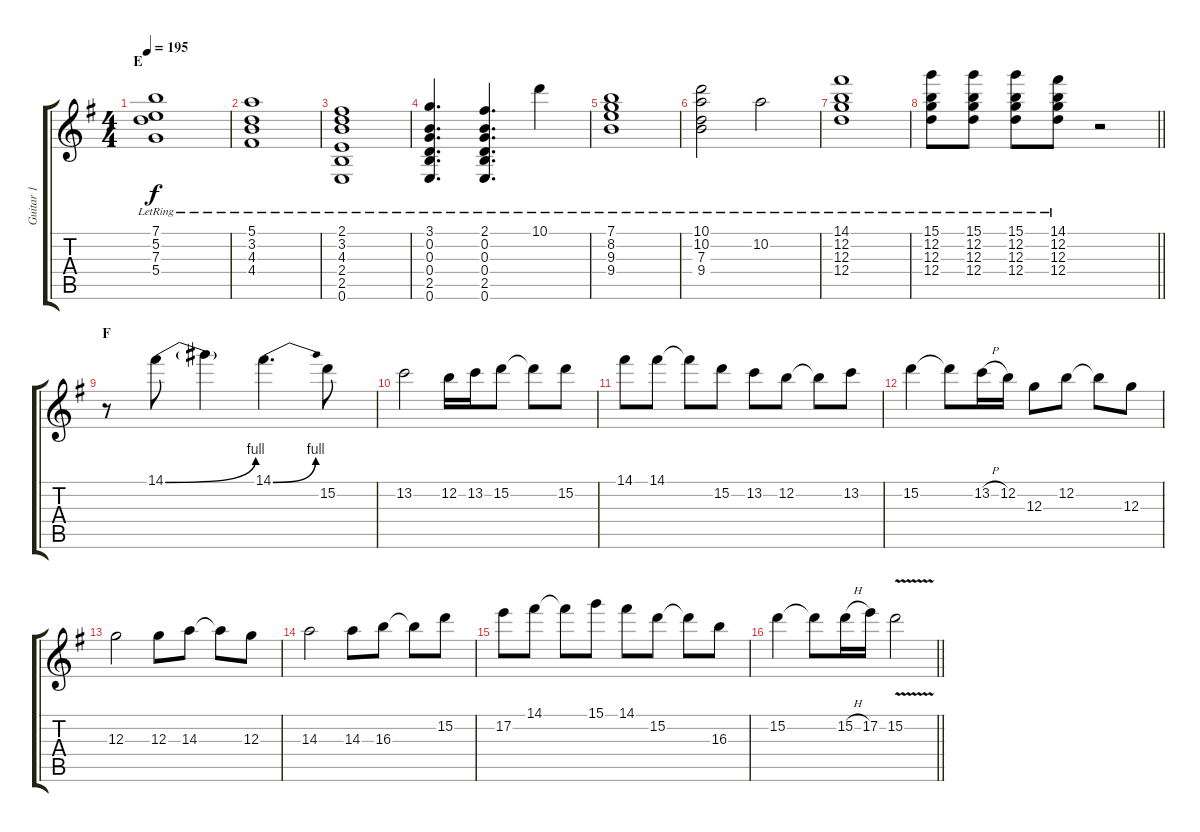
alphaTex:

\track ("Guitar 1" "Guitar 1") {instrument overdrivenguitar}
\staff {score tabs}
\tuning (E4 B3 G3 D3 A2 E2) {hide}
\ts (4 4)
\section ("" "E")
\tempo 195
\clef g2
\ks g
(7.1{lr} 5.2{lr} 7.3{lr} 5.4{lr}).1{dy f} |
(5.1{lr} 3.2{lr} 4.3{lr} 4.4{lr}).1 |
(2.1{lr} 3.2{lr} 4.3{lr} 2.4{lr} 2.5{lr} 0.6{lr}).1 |
(3.1{lr} 0.2{lr} 0.3{lr} 0.4{lr} 2.5{lr} 0.6{lr}).4{d} (2.1{lr} 0.2{lr} 0.3{lr} 0.4{lr} 2.5{lr} 0.6{lr}).4{d} 10.1{lr}.4 |
(7.1{lr} 8.2{lr} 9.3{lr} 9.4{lr}).1 |
(10.1{lr} 10.2{lr} 7.3{lr} 9.4{lr}).2 10.2{lr}.2 |
(14.1{lr} 12.2{lr} 12.3{lr} 12.4{lr}).1 |
\barLineRight lightlight
(15.1{lr} 12.2{lr} 12.3{lr} 12.4{lr}).8 (15.1{lr} 12.2{lr} 12.3{lr} 12.4{lr}).8 (15.1{lr} 12.2{lr} 12.3{lr} 12.4{lr}).8 (14.1{lr} 12.2{lr} 12.3{lr} 12.4{lr}).8 r.2 |
\section ("" "F")
r.8 14.1{be (bend 0 0 60 4)}.8 14.1{t}.4 14.1{be (bend 0 0 60 4)}.4{d} 15.2.8 |
13.2.2 12.2.16 13.2.16 15.2.8 15.2{t}.8 15.2.8 |
14.1.8 14.1.8 14.1{t}.8 15.2.8 13.2.8 12.2.8 12.2{t}.8 13.2.8 |
15.2.4 15.2{t}.8 13.2{h}.16 12.2.16 12.3.8 12.2.8 12.2{t}.8 12.3.8 |
12.3.2 12.3.8 14.3.8 14.3{t}.8 12.3.8 |
14.3.2 14.3.8 16.3.8 16.3{t}.8 15.2.8 |
17.2.8 14.1.8 14.1{t}.8 15.1.8 14.1.8 15.2.8 15.2{t}.8 16.3.8 |
\barLineRight lightlight
15.2.4 15.2{t}.8 15.2{h}.16 17.2.16 15.2{v}.2
